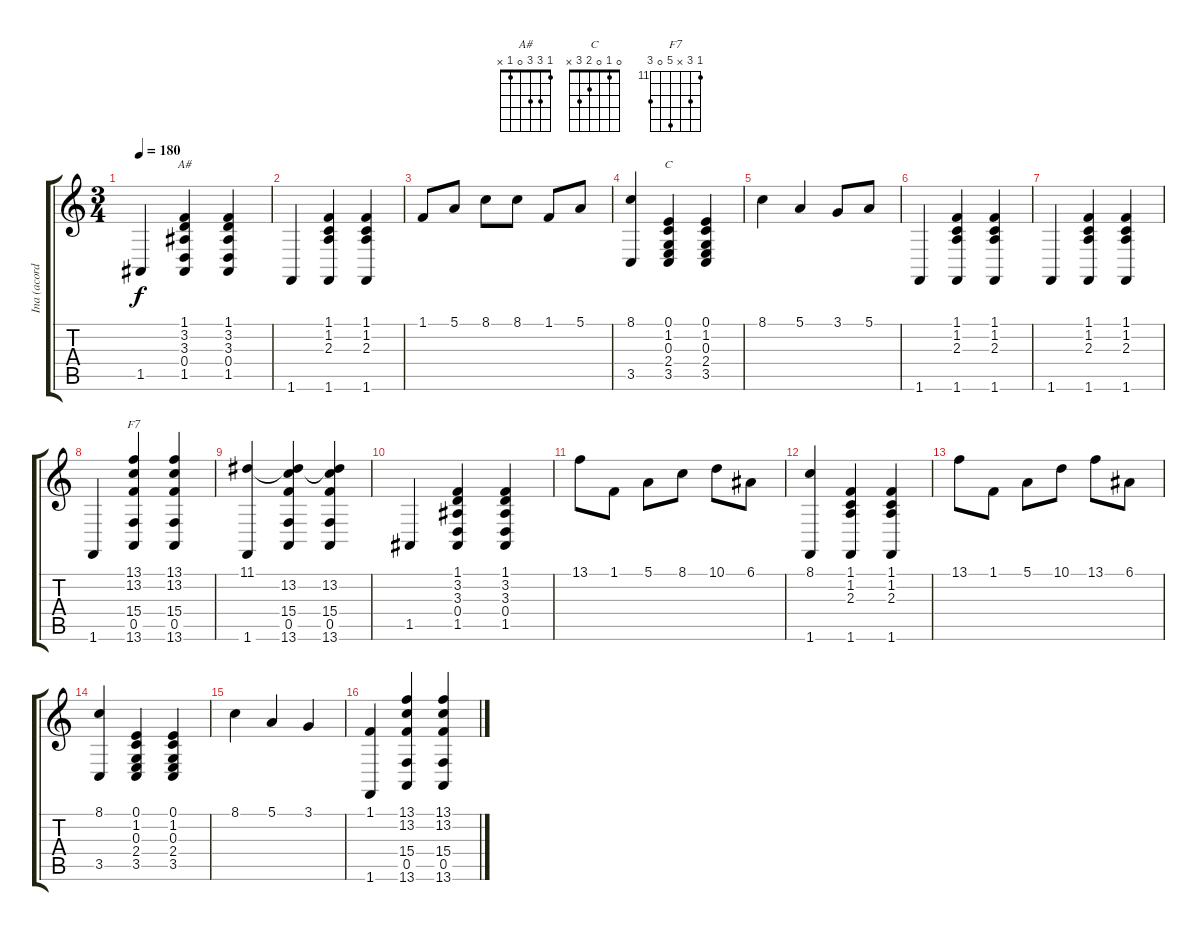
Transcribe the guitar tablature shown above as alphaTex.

\track ("Ina (acordeón)" "Ina (acord") {instrument accordion}
\staff {score tabs}
\tuning (E4 B3 G3 D3 A2 E2) {hide}
\chord ("A#" 1 3 3 0 1 x)
\chord ("C" 0 1 0 2 3 x)
\chord ("F7" 11 13 x 15 0 13) {firstfret 11}
\ts (3 4)
\tempo 180
\clef g2
\ks c
1.5.4{dy f} (1.1 3.2 3.3 0.4 1.5).4{ch "A#"} (1.1 3.2 3.3 0.4 1.5).4 |
1.6.4 (1.1 1.2 2.3 1.6).4 (1.1 1.2 2.3 1.6).4 |
1.1.8 5.1.8 8.1.8 8.1.8 1.1.8 5.1.8 |
(8.1 3.5).4 (0.1 1.2 0.3 2.4 3.5).4{ch "C"} (0.1 1.2 0.3 2.4 3.5).4 |
8.1.4 5.1.4 3.1.8 5.1.8 |
1.6.4 (1.1 1.2 2.3 1.6).4 (1.1 1.2 2.3 1.6).4 |
1.6.4 (1.1 1.2 2.3 1.6).4 (1.1 1.2 2.3 1.6).4 |
1.6.4 (13.1 13.2 15.4 0.5 13.6).4{ch "F7"} (13.1 13.2 15.4 0.5 13.6).4 |
(11.1 1.6).4 (11.1{t} 13.2 15.4 0.5 13.6).4 (11.1{t} 13.2 15.4 0.5 13.6).4 |
1.5.4 (1.1 3.2 3.3 0.4 1.5).4 (1.1 3.2 3.3 0.4 1.5).4 |
13.1.8 1.1.8 5.1.8 8.1.8 10.1.8 6.1.8 |
(8.1 1.6).4 (1.1 1.2 2.3 1.6).4 (1.1 1.2 2.3 1.6).4 |
13.1.8 1.1.8 5.1.8 10.1.8 13.1.8 6.1.8 |
(8.1 3.5).4 (0.1 1.2 0.3 2.4 3.5).4 (0.1 1.2 0.3 2.4 3.5).4 |
8.1.4 5.1.4 3.1.4 |
(1.1 1.6).4 (13.1 13.2 15.4 0.5 13.6).4 (13.1 13.2 15.4 0.5 13.6).4
